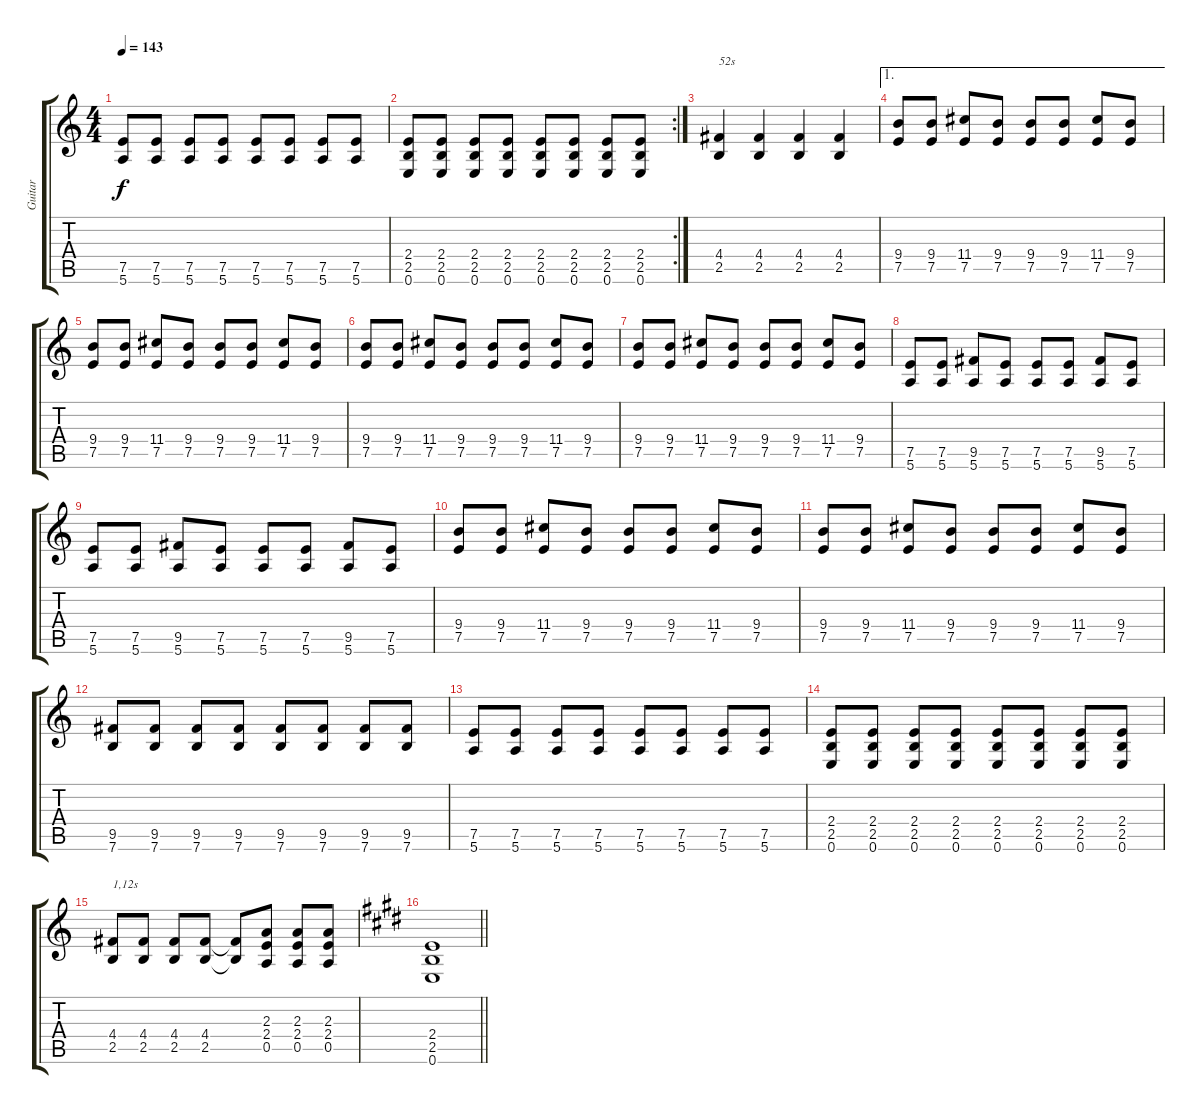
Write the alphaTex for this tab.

\track ("Guitar" "Guitar") {instrument distortionguitar}
\staff {score tabs}
\tuning (E4 B3 G3 D3 A2 E2) {hide}
\ts (4 4)
\tempo 143
\clef g2
\ks c
(7.5 5.6).8{dy f} (7.5 5.6).8 (7.5 5.6).8 (7.5 5.6).8 (7.5 5.6).8 (7.5 5.6).8 (7.5 5.6).8 (7.5 5.6).8 |
\rc 2
(2.4 2.5 0.6).8 (2.4 2.5 0.6).8 (2.4 2.5 0.6).8 (2.4 2.5 0.6).8 (2.4 2.5 0.6).8 (2.4 2.5 0.6).8 (2.4 2.5 0.6).8 (2.4 2.5 0.6).8 |
(4.4 2.5).4{txt "52s"} (4.4 2.5).4 (4.4 2.5).4 (4.4 2.5).4 |
\ae 1
(9.4 7.5).8 (9.4 7.5).8 (11.4 7.5).8 (9.4 7.5).8 (9.4 7.5).8 (9.4 7.5).8 (11.4 7.5).8 (9.4 7.5).8 |
(9.4 7.5).8 (9.4 7.5).8 (11.4 7.5).8 (9.4 7.5).8 (9.4 7.5).8 (9.4 7.5).8 (11.4 7.5).8 (9.4 7.5).8 |
(9.4 7.5).8 (9.4 7.5).8 (11.4 7.5).8 (9.4 7.5).8 (9.4 7.5).8 (9.4 7.5).8 (11.4 7.5).8 (9.4 7.5).8 |
(9.4 7.5).8 (9.4 7.5).8 (11.4 7.5).8 (9.4 7.5).8 (9.4 7.5).8 (9.4 7.5).8 (11.4 7.5).8 (9.4 7.5).8 |
(7.5 5.6).8 (7.5 5.6).8 (9.5 5.6).8 (7.5 5.6).8 (7.5 5.6).8 (7.5 5.6).8 (9.5 5.6).8 (7.5 5.6).8 |
(7.5 5.6).8 (7.5 5.6).8 (9.5 5.6).8 (7.5 5.6).8 (7.5 5.6).8 (7.5 5.6).8 (9.5 5.6).8 (7.5 5.6).8 |
(9.4 7.5).8 (9.4 7.5).8 (11.4 7.5).8 (9.4 7.5).8 (9.4 7.5).8 (9.4 7.5).8 (11.4 7.5).8 (9.4 7.5).8 |
(9.4 7.5).8 (9.4 7.5).8 (11.4 7.5).8 (9.4 7.5).8 (9.4 7.5).8 (9.4 7.5).8 (11.4 7.5).8 (9.4 7.5).8 |
(9.5 7.6).8 (9.5 7.6).8 (9.5 7.6).8 (9.5 7.6).8 (9.5 7.6).8 (9.5 7.6).8 (9.5 7.6).8 (9.5 7.6).8 |
(7.5 5.6).8 (7.5 5.6).8 (7.5 5.6).8 (7.5 5.6).8 (7.5 5.6).8 (7.5 5.6).8 (7.5 5.6).8 (7.5 5.6).8 |
(2.4 2.5 0.6).8 (2.4 2.5 0.6).8 (2.4 2.5 0.6).8 (2.4 2.5 0.6).8 (2.4 2.5 0.6).8 (2.4 2.5 0.6).8 (2.4 2.5 0.6).8 (2.4 2.5 0.6).8 |
(4.4 2.5).8{txt "1,12s"} (4.4 2.5).8 (4.4 2.5).8 (4.4 2.5).8 (4.4{t} 2.5{t}).8 (2.3 2.4 0.5).8 (2.3 2.4 0.5).8 (2.3 2.4 0.5).8 |
\barLineRight lightlight
\ks c#minor
(2.4 2.5 0.6).1
